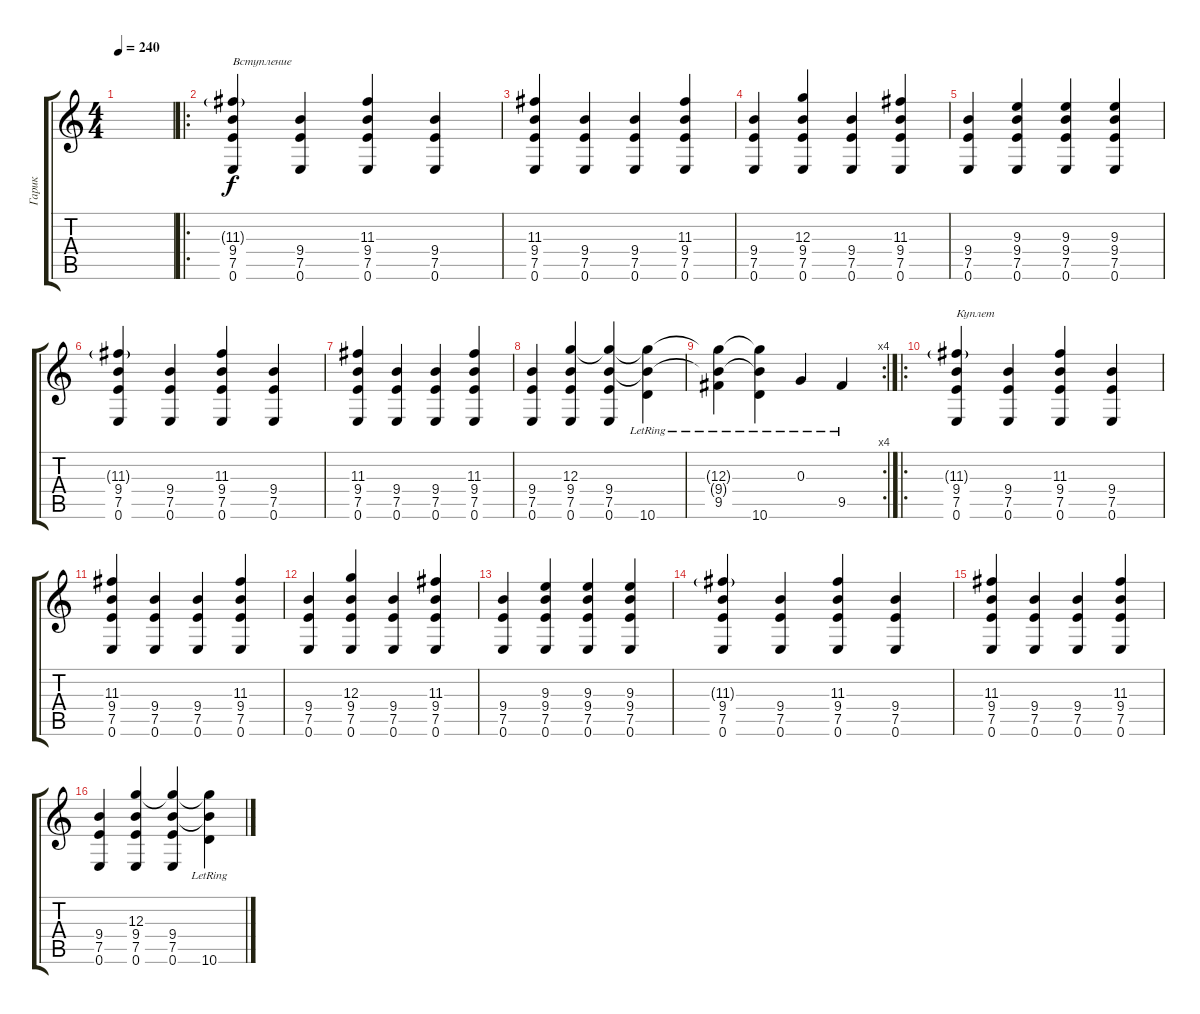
\track ("Гарик" "Гарик") {instrument acousticguitarsteel}
\staff {score tabs}
\tuning (E4 B3 G3 D3 A2 E2) {hide}
\ts (4 4)
\tempo 240
\clef g2
\ks c
|
\ro
(11.3{g} 9.4 7.5 0.6).4{txt "Вступление"} (9.4 7.5 0.6).4 (11.3 9.4 7.5 0.6).4 (9.4 7.5 0.6).4 |
(11.3 9.4 7.5 0.6).4 (9.4 7.5 0.6).4 (9.4 7.5 0.6).4 (11.3 9.4 7.5 0.6).4 |
(9.4 7.5 0.6).4 (12.3 9.4 7.5 0.6).4 (9.4 7.5 0.6).4 (11.3 9.4 7.5 0.6).4 |
(9.4 7.5 0.6).4 (9.3 9.4 7.5 0.6).4 (9.3 9.4 7.5 0.6).4 (9.3 9.4 7.5 0.6).4 |
(11.3{g} 9.4 7.5 0.6).4 (9.4 7.5 0.6).4 (11.3 9.4 7.5 0.6).4 (9.4 7.5 0.6).4 |
(11.3 9.4 7.5 0.6).4 (9.4 7.5 0.6).4 (9.4 7.5 0.6).4 (11.3 9.4 7.5 0.6).4 |
(9.4 7.5 0.6).4 (12.3 9.4 7.5 0.6).4 (12.3{t} 9.4 7.5 0.6).4 (12.3{t} 9.4{t} 10.6{lr}).4 |
\rc 4
(12.3{t} 9.4{t} 9.5{lr}).4 (12.3{t} 9.4{t} 10.6{lr}).4 0.3{lr}.4 9.5{lr}.4 |
\ro
(11.3{g} 9.4 7.5 0.6).4{txt "Куплет"} (9.4 7.5 0.6).4 (11.3 9.4 7.5 0.6).4 (9.4 7.5 0.6).4 |
(11.3 9.4 7.5 0.6).4 (9.4 7.5 0.6).4 (9.4 7.5 0.6).4 (11.3 9.4 7.5 0.6).4 |
(9.4 7.5 0.6).4 (12.3 9.4 7.5 0.6).4 (9.4 7.5 0.6).4 (11.3 9.4 7.5 0.6).4 |
(9.4 7.5 0.6).4 (9.3 9.4 7.5 0.6).4 (9.3 9.4 7.5 0.6).4 (9.3 9.4 7.5 0.6).4 |
(11.3{g} 9.4 7.5 0.6).4 (9.4 7.5 0.6).4 (11.3 9.4 7.5 0.6).4 (9.4 7.5 0.6).4 |
(11.3 9.4 7.5 0.6).4 (9.4 7.5 0.6).4 (9.4 7.5 0.6).4 (11.3 9.4 7.5 0.6).4 |
(9.4 7.5 0.6).4 (12.3 9.4 7.5 0.6).4 (12.3{t} 9.4 7.5 0.6).4 (12.3{t} 9.4{t} 10.6{lr}).4
